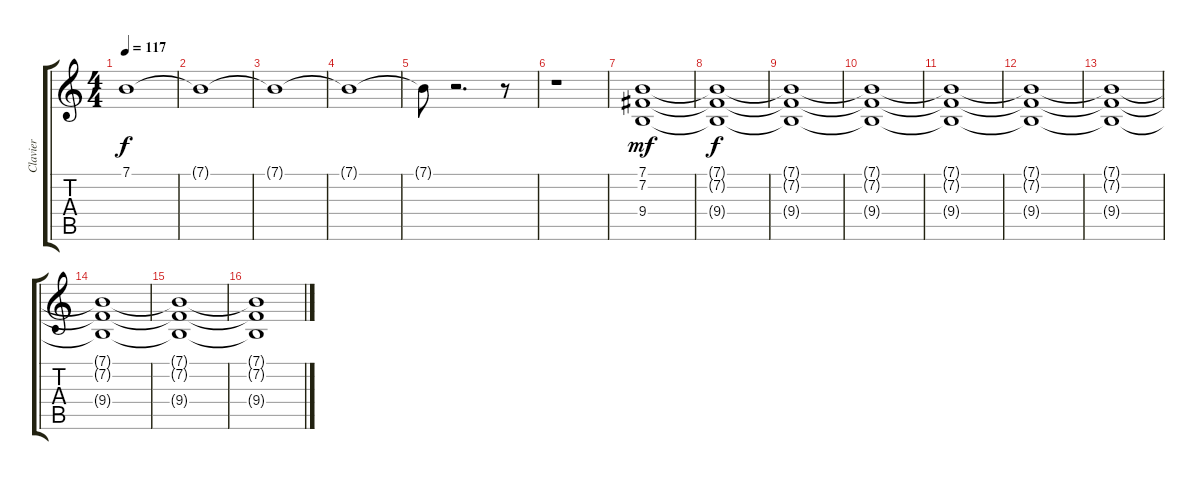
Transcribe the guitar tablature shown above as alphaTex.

\track ("Clavier" "Clavier") {instrument synthstrings2}
\staff {score tabs}
\tuning (E4 B3 G3 D3 A2 E2) {hide}
\ts (4 4)
\tempo 117
\clef g2
\ks c
7.1{t}.1{dy f} |
7.1{t}.1 |
7.1{t}.1 |
7.1{t}.1 |
7.1{t}.8 r.2{d} r.8 |
r.1 |
(7.1 7.2 9.4).1{dy mf} |
(7.1{t} 7.2{t} 9.4{t}).1{dy f} |
(7.1{t} 7.2{t} 9.4{t}).1 |
(7.1{t} 7.2{t} 9.4{t}).1 |
(7.1{t} 7.2{t} 9.4{t}).1 |
(7.1{t} 7.2{t} 9.4{t}).1 |
(7.1{t} 7.2{t} 9.4{t}).1 |
(7.1{t} 7.2{t} 9.4{t}).1 |
(7.1{t} 7.2{t} 9.4{t}).1 |
(7.1{t} 7.2{t} 9.4{t}).1
